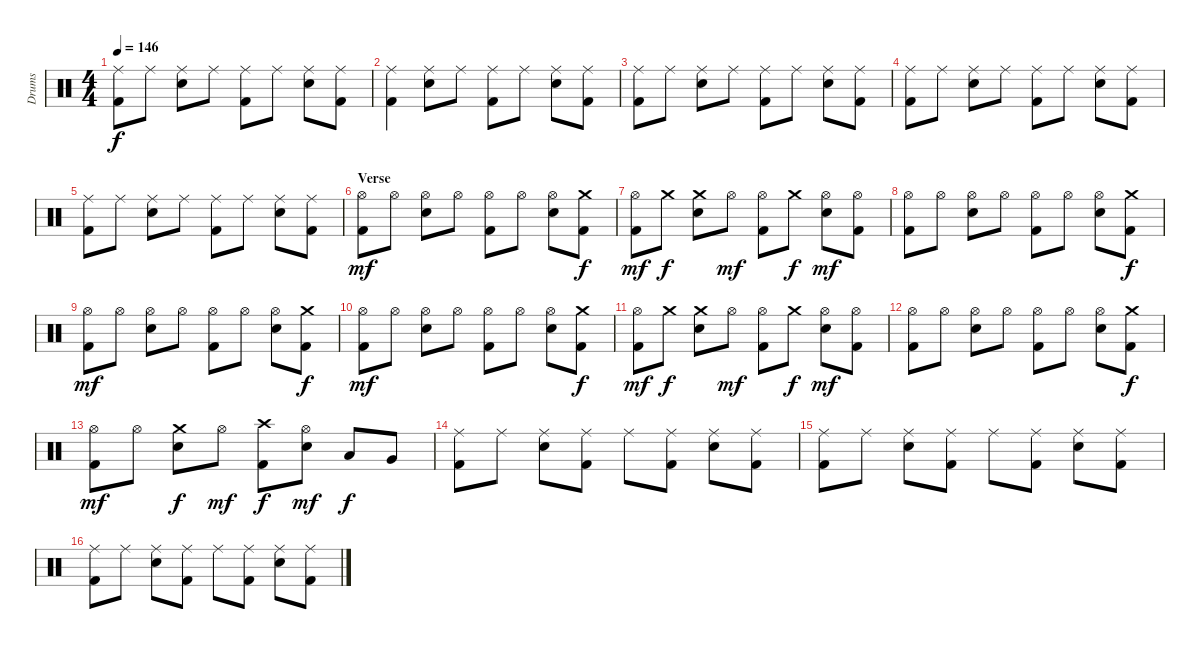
\track ("Drums" "Drums") {instrument percussion}
\staff {score}
\articulation defaults
\ts (4 4)
\tempo 146
\clef neutral
\ks c
("Ride (middle)" "Kick (hit) 2").8{dy f} "Ride (middle)".8 ("Ride (middle)" "Electric Snare (hit)").8 "Ride (middle)".8 ("Ride (middle)" "Kick (hit) 2").8 "Ride (middle)".8 ("Ride (middle)" "Electric Snare (hit)").8 ("Ride (middle)" "Kick (hit) 2").8 |
("Ride (middle)" "Kick (hit) 2").4 ("Ride (middle)" "Electric Snare (hit)").8 "Ride (middle)".8 ("Ride (middle)" "Kick (hit) 2").8 "Ride (middle)".8 ("Ride (middle)" "Electric Snare (hit)").8 ("Ride (middle)" "Kick (hit) 2").8 |
("Ride (middle)" "Kick (hit) 2").8 "Ride (middle)".8 ("Ride (middle)" "Electric Snare (hit)").8 "Ride (middle)".8 ("Ride (middle)" "Kick (hit) 2").8 "Ride (middle)".8 ("Ride (middle)" "Electric Snare (hit)").8 ("Ride (middle)" "Kick (hit) 2").8 |
("Ride (middle)" "Kick (hit) 2").8 "Ride (middle)".8 ("Ride (middle)" "Electric Snare (hit)").8 "Ride (middle)".8 ("Ride (middle)" "Kick (hit) 2").8 "Ride (middle)".8 ("Ride (middle)" "Electric Snare (hit)").8 ("Ride (middle)" "Kick (hit) 2").8 |
("Ride (middle)" "Kick (hit) 2").8 "Ride (middle)".8 ("Ride (middle)" "Electric Snare (hit)").8 "Ride (middle)".8 ("Ride (middle)" "Kick (hit) 2").8 "Ride (middle)".8 ("Ride (middle)" "Electric Snare (hit)").8 ("Ride (middle)" "Kick (hit) 2").8 |
\section ("" "Verse")
("Hi-Hat (open)" "Kick (hit) 2").8{dy mf} "Hi-Hat (open)".8 ("Hi-Hat (open)" "Electric Snare (hit)").8 "Hi-Hat (open)".8 ("Hi-Hat (open)" "Kick (hit) 2").8 "Hi-Hat (open)".8 ("Hi-Hat (open)" "Electric Snare (hit)").8 ("Crash medium (hit)" "Kick (hit) 2").8{dy f} |
("Hi-Hat (open)" "Kick (hit) 2").8{dy mf} "Crash medium (hit)".8{dy f} ("Crash medium (hit)" "Electric Snare (hit)").8 "Hi-Hat (open)".8{dy mf} ("Hi-Hat (open)" "Kick (hit) 2").8 "Crash medium (hit)".8{dy f} ("Hi-Hat (open)" "Electric Snare (hit)").8{dy mf} ("Hi-Hat (open)" "Kick (hit) 2").8 |
("Hi-Hat (open)" "Kick (hit) 2").8 "Hi-Hat (open)".8 ("Hi-Hat (open)" "Electric Snare (hit)").8 "Hi-Hat (open)".8 ("Hi-Hat (open)" "Kick (hit) 2").8 "Hi-Hat (open)".8 ("Hi-Hat (open)" "Electric Snare (hit)").8 ("Crash medium (hit)" "Kick (hit) 2").8{dy f} |
("Hi-Hat (open)" "Kick (hit) 2").8{dy mf} "Hi-Hat (open)".8 ("Hi-Hat (open)" "Electric Snare (hit)").8 "Hi-Hat (open)".8 ("Hi-Hat (open)" "Kick (hit) 2").8 "Hi-Hat (open)".8 ("Hi-Hat (open)" "Electric Snare (hit)").8 ("Crash medium (hit)" "Kick (hit) 2").8{dy f} |
("Hi-Hat (open)" "Kick (hit) 2").8{dy mf} "Hi-Hat (open)".8 ("Hi-Hat (open)" "Electric Snare (hit)").8 "Hi-Hat (open)".8 ("Hi-Hat (open)" "Kick (hit) 2").8 "Hi-Hat (open)".8 ("Hi-Hat (open)" "Electric Snare (hit)").8 ("Crash medium (hit)" "Kick (hit) 2").8{dy f} |
("Hi-Hat (open)" "Kick (hit) 2").8{dy mf} "Crash medium (hit)".8{dy f} ("Crash medium (hit)" "Electric Snare (hit)").8 "Hi-Hat (open)".8{dy mf} ("Hi-Hat (open)" "Kick (hit) 2").8 "Crash medium (hit)".8{dy f} ("Hi-Hat (open)" "Electric Snare (hit)").8{dy mf} ("Hi-Hat (open)" "Kick (hit) 2").8 |
("Hi-Hat (open)" "Kick (hit) 2").8 "Hi-Hat (open)".8 ("Hi-Hat (open)" "Electric Snare (hit)").8 "Hi-Hat (open)".8 ("Hi-Hat (open)" "Kick (hit) 2").8 "Hi-Hat (open)".8 ("Hi-Hat (open)" "Electric Snare (hit)").8 ("Crash medium (hit)" "Kick (hit) 2").8{dy f} |
("Hi-Hat (open)" "Kick (hit) 2").8{dy mf} "Hi-Hat (open)".8 ("Crash medium (hit)" "Electric Snare (hit)").8{dy f} "Hi-Hat (open)".8{dy mf} ("Crash high (hit)" "Kick (hit) 2").8{dy f} ("Hi-Hat (open)" "Electric Snare (hit)").8{dy mf} "Low Tom (hit)".8{dy f} "Very Low Tom (hit)".8 |
("Ride (middle)" "Kick (hit) 2").8 "Ride (middle)".8 ("Ride (middle)" "Electric Snare (hit)").8 ("Ride (middle)" "Kick (hit) 2").8 "Ride (middle)".8 ("Ride (middle)" "Kick (hit) 2").8 ("Ride (middle)" "Electric Snare (hit)").8 ("Ride (middle)" "Kick (hit) 2").8 |
("Ride (middle)" "Kick (hit) 2").8 "Ride (middle)".8 ("Ride (middle)" "Electric Snare (hit)").8 ("Ride (middle)" "Kick (hit) 2").8 "Ride (middle)".8 ("Ride (middle)" "Kick (hit) 2").8 ("Ride (middle)" "Electric Snare (hit)").8 ("Ride (middle)" "Kick (hit) 2").8 |
("Ride (middle)" "Kick (hit) 2").8 "Ride (middle)".8 ("Ride (middle)" "Electric Snare (hit)").8 ("Ride (middle)" "Kick (hit) 2").8 "Ride (middle)".8 ("Ride (middle)" "Kick (hit) 2").8 ("Ride (middle)" "Electric Snare (hit)").8 ("Ride (middle)" "Kick (hit) 2").8
